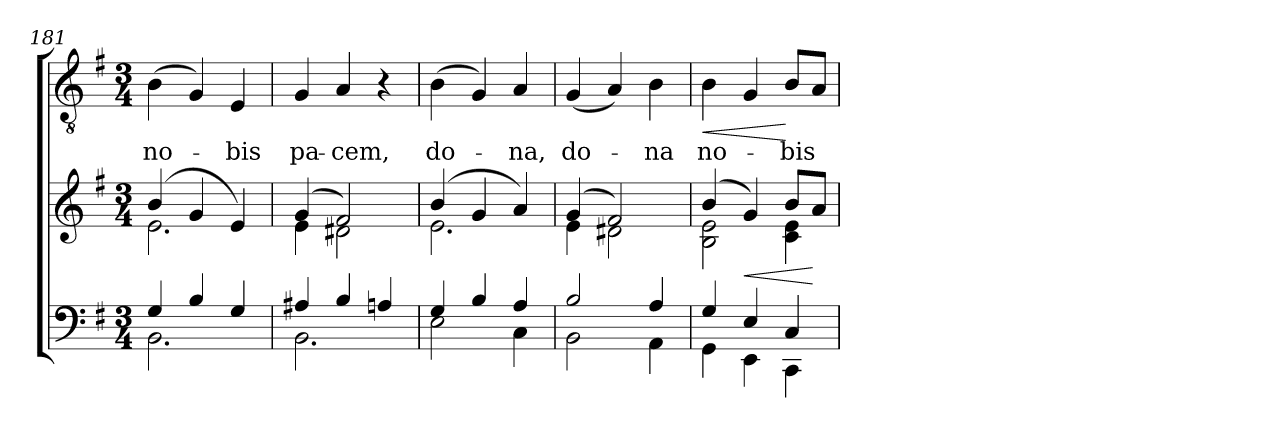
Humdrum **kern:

**kern	**kern	**dynam	**kern	**text	**dynam
*part2	*part2	*part2	*part1	*part1	*part1
*staff3	*staff2	*staff2/3	*staff1	*staff1	*staff1
*clefF4	*clefG2	*	*clefGv2	*	*
*k[f#]	*k[f#]	*	*k[f#]	*	*
*G:	*G:	*	*G:	*	*
*M3/4	*M3/4	*	*M3/4	*	*
=181	=181	=181	=181	=181	=181
*^	*^	*	*	*	*
!	!	!	!	!	!	!LO:LY:b	!
4G/	2.BB\	(4b/	2.e\	.	(>4B\	no-	.
4B/	.	4g/	.	.	4G/)	.	.
!	!	!	!	!	!	!LO:LY:b	!
4G/	.	4e/)	.	.	4E/	-bis	.
!!LO:LB:g=z
=182	=182	=182	=182	=182	=182	=182	=182
!	!	!	!	!	!	!LO:LY:b	!
4A#X/	2.BB\	(4g/	4e\	.	4G/	pa-	.
!	!	!	!	!	!	!LO:LY:b	!
4B/	.	2f#/)	2d#X\	.	4A/	-cem,	.
4An/	.	.	.	.	4r	.	.
=183	=183	=183	=183	=183	=183	=183	=183
!	!	!	!	!	!	!LO:LY:b	!
4G/	2E\	(4b/	2.e\	.	(>4B\	do-	.
4B/	.	4g/	.	.	4G/)	.	.
!	!	!	!	!	!	!LO:LY:b	!
4A/	4C\	4a/)	.	.	4A/	-na,	.
=184	=184	=184	=184	=184	=184	=184	=184
!	!	!	!	!	!	!LO:LY:b	!
2B/	2BB\	(4g/	4e\	.	(<4G/	do-	.
.	.	2f#/)	2d#X\	.	4A/)	.	.
!	!	!	!	!	!	!LO:LY:b	!
4A/	4AA\	.	.	.	4B\	-na	.
=185	=185	=185	=185	=185	=185	=185	=185
!	!	!	!	!	!	!LO:LY:b	!LO:HP:b
4G/	4GG\	(4b/	2B\ 2e\	.	4B\	no-	<
!	!	!	!	!LO:HP:b	!	!	!
4E/	4EE\	4g/)	.	<	4G/	.	.
!	!	!	!	!	!	!LO:LY:b	!
4C/	4CC\	8b/L	4c\ 4e\	.	8B/L	-bis	[
.	.	8a/J	.	[	8A/J	.	.
*v	*v	*	*	*	*	*	*
*	*v	*v	*	*	*	*
=	=	=	=	=	=
*-	*-	*-	*-	*-	*-
